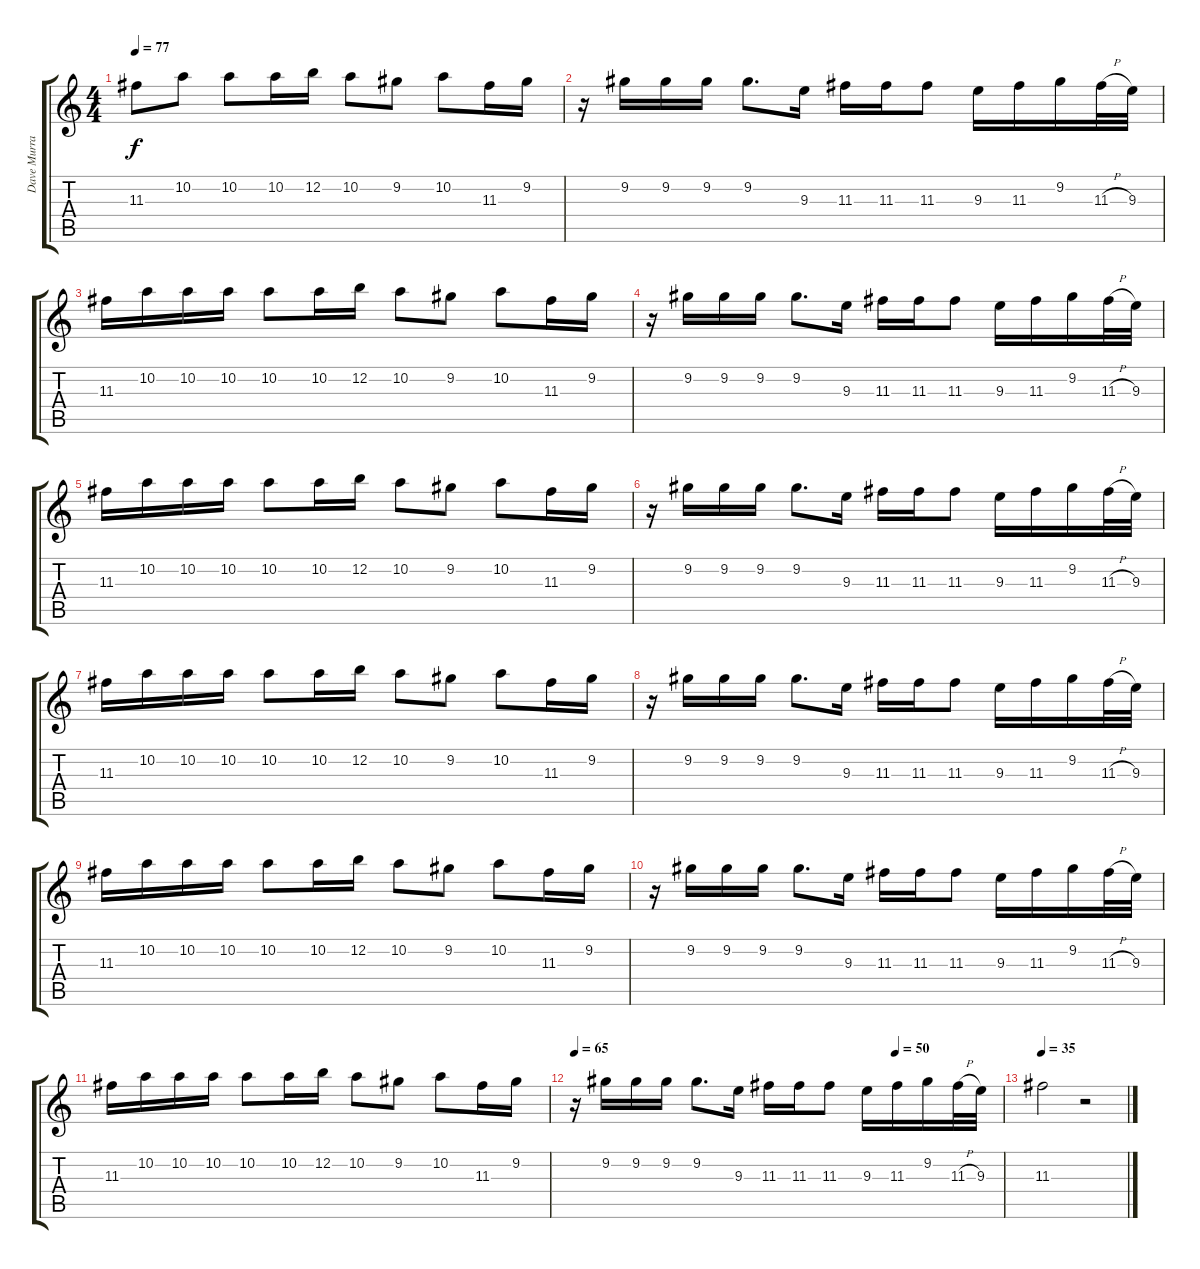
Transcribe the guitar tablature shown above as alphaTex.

\track ("Dave Murray" "Dave Murra") {instrument distortionguitar}
\staff {score tabs}
\tuning (E4 B3 G3 D3 A2 E2) {hide}
\ts (4 4)
\tempo 77
\clef g2
\ks c
11.3.8{dy f} 10.2.8 10.2.8 10.2.16 12.2.16 10.2.8 9.2.8 10.2.8 11.3.16 9.2.16 |
r.16 9.2.16 9.2.16 9.2.16 9.2.8{d} 9.3.16 11.3.16 11.3.16 11.3.8 9.3.16 11.3.16 9.2.16 11.3{h}.32 9.3.32 |
11.3.16 10.2.16 10.2.16 10.2.16 10.2.8 10.2.16 12.2.16 10.2.8 9.2.8 10.2.8 11.3.16 9.2.16 |
r.16 9.2.16 9.2.16 9.2.16 9.2.8{d} 9.3.16 11.3.16 11.3.16 11.3.8 9.3.16 11.3.16 9.2.16 11.3{h}.32 9.3.32 |
11.3.16 10.2.16 10.2.16 10.2.16 10.2.8 10.2.16 12.2.16 10.2.8 9.2.8 10.2.8 11.3.16 9.2.16 |
r.16 9.2.16 9.2.16 9.2.16 9.2.8{d} 9.3.16 11.3.16 11.3.16 11.3.8 9.3.16 11.3.16 9.2.16 11.3{h}.32 9.3.32 |
11.3.16 10.2.16 10.2.16 10.2.16 10.2.8 10.2.16 12.2.16 10.2.8 9.2.8 10.2.8 11.3.16 9.2.16 |
r.16 9.2.16 9.2.16 9.2.16 9.2.8{d} 9.3.16 11.3.16 11.3.16 11.3.8 9.3.16 11.3.16 9.2.16 11.3{h}.32 9.3.32 |
11.3.16 10.2.16 10.2.16 10.2.16 10.2.8 10.2.16 12.2.16 10.2.8 9.2.8 10.2.8 11.3.16 9.2.16 |
r.16 9.2.16 9.2.16 9.2.16 9.2.8{d} 9.3.16 11.3.16 11.3.16 11.3.8 9.3.16 11.3.16 9.2.16 11.3{h}.32 9.3.32 |
11.3.16 10.2.16 10.2.16 10.2.16 10.2.8 10.2.16 12.2.16 10.2.8 9.2.8 10.2.8 11.3.16 9.2.16 |
\tempo 65
\tempo (50 0.75)
r.16 9.2.16 9.2.16 9.2.16 9.2.8{d} 9.3.16 11.3.16 11.3.16 11.3.8 9.3.16 11.3.16 9.2.16 11.3{h}.32 9.3.32 |
\tempo 35
11.3.2 r.2
